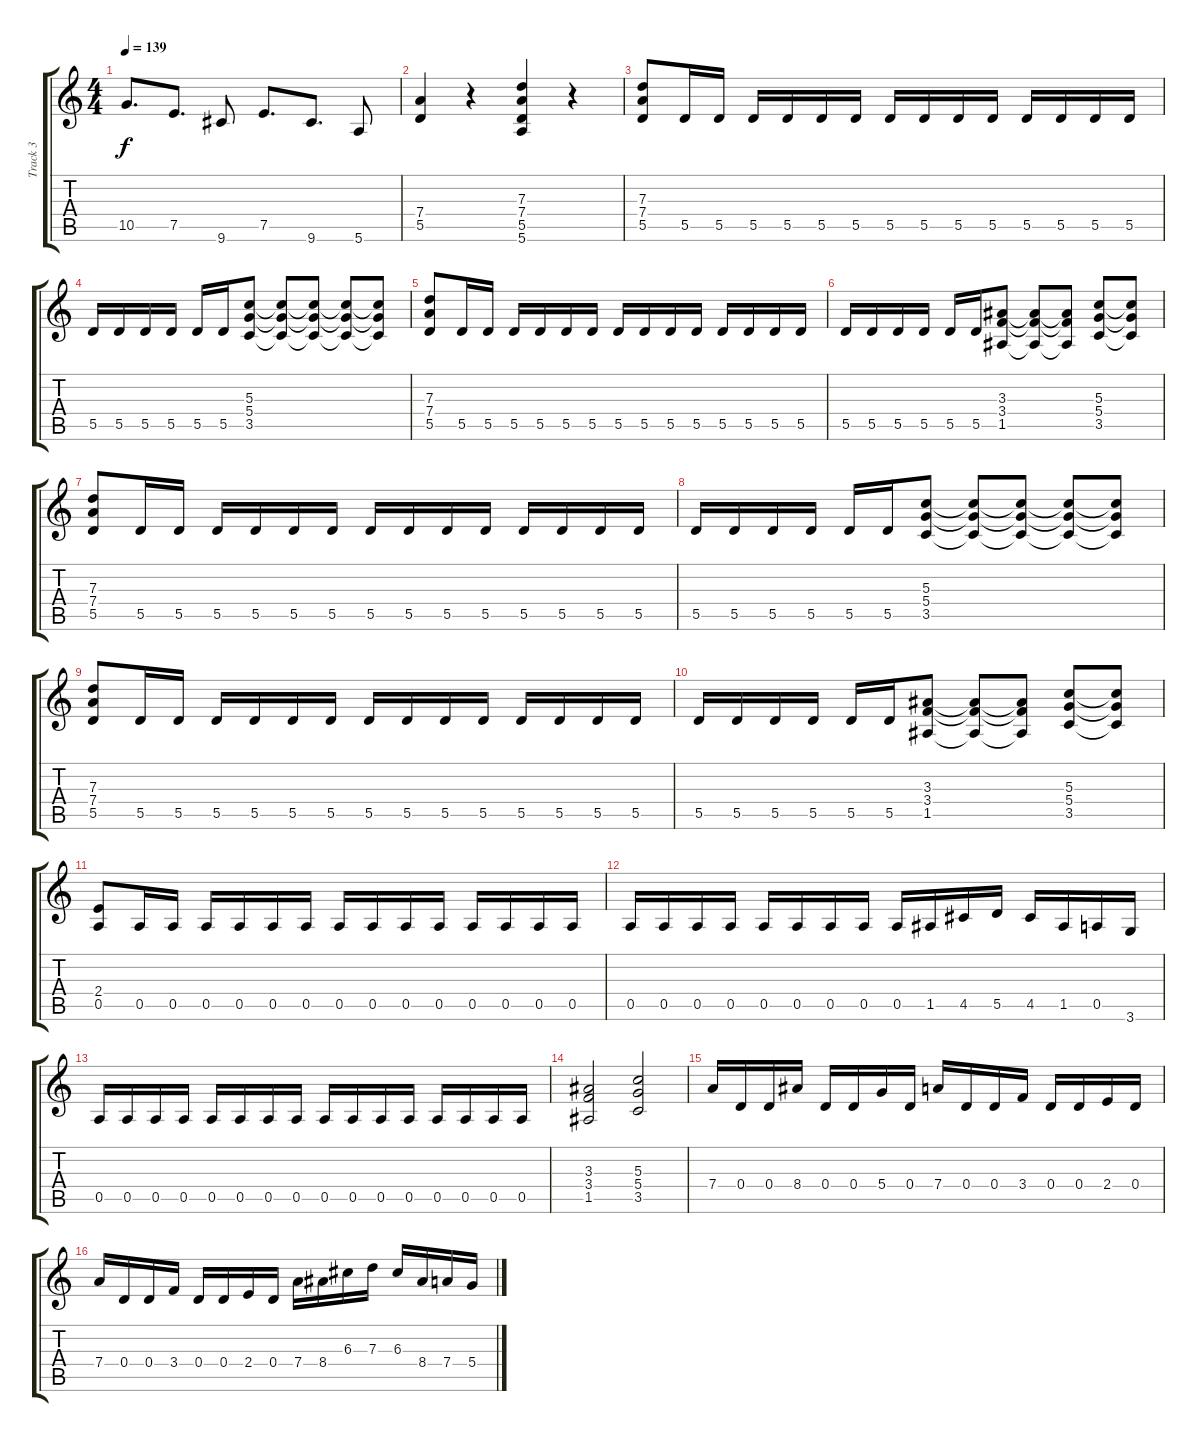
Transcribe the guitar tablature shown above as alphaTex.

\track ("Track 3" "Track 3") {instrument distortionguitar}
\staff {score tabs}
\tuning (E4 B3 G3 D3 A2 E2) {hide}
\ts (4 4)
\tempo 139
\clef g2
\ks c
10.5.8{d dy f} 7.5.8{d} 9.6.8 7.5.8{d} 9.6.8{d} 5.6.8 |
(7.4 5.5).4 r.4 (7.3 7.4 5.5 5.6).4 r.4 |
(7.3 7.4 5.5).8 5.5.16 5.5.16 5.5.16 5.5.16 5.5.16 5.5.16 5.5.16 5.5.16 5.5.16 5.5.16 5.5.16 5.5.16 5.5.16 5.5.16 |
5.5.16 5.5.16 5.5.16 5.5.16 5.5.16 5.5.16 (5.3 5.4 3.5).8 (5.3{t} 5.4{t} 3.5{t}).8 (5.3{t} 5.4{t} 3.5{t}).8 (5.3{t} 5.4{t} 3.5{t}).8 (5.3{t} 5.4{t} 3.5{t}).8 |
(7.3 7.4 5.5).8 5.5.16 5.5.16 5.5.16 5.5.16 5.5.16 5.5.16 5.5.16 5.5.16 5.5.16 5.5.16 5.5.16 5.5.16 5.5.16 5.5.16 |
5.5.16 5.5.16 5.5.16 5.5.16 5.5.16 5.5.16 (3.3 3.4 1.5).8 (3.3{t} 3.4{t} 1.5{t}).8 (3.3{t} 3.4{t} 1.5{t}).8 (5.3 5.4 3.5).8 (5.3{t} 5.4{t} 3.5{t}).8 |
(7.3 7.4 5.5).8 5.5.16 5.5.16 5.5.16 5.5.16 5.5.16 5.5.16 5.5.16 5.5.16 5.5.16 5.5.16 5.5.16 5.5.16 5.5.16 5.5.16 |
5.5.16 5.5.16 5.5.16 5.5.16 5.5.16 5.5.16 (5.3 5.4 3.5).8 (5.3{t} 5.4{t} 3.5{t}).8 (5.3{t} 5.4{t} 3.5{t}).8 (5.3{t} 5.4{t} 3.5{t}).8 (5.3{t} 5.4{t} 3.5{t}).8 |
(7.3 7.4 5.5).8 5.5.16 5.5.16 5.5.16 5.5.16 5.5.16 5.5.16 5.5.16 5.5.16 5.5.16 5.5.16 5.5.16 5.5.16 5.5.16 5.5.16 |
5.5.16 5.5.16 5.5.16 5.5.16 5.5.16 5.5.16 (3.3 3.4 1.5).8 (3.3{t} 3.4{t} 1.5{t}).8 (3.3{t} 3.4{t} 1.5{t}).8 (5.3 5.4 3.5).8 (5.3{t} 5.4{t} 3.5{t}).8 |
(2.4 0.5).8 0.5.16 0.5.16 0.5.16 0.5.16 0.5.16 0.5.16 0.5.16 0.5.16 0.5.16 0.5.16 0.5.16 0.5.16 0.5.16 0.5.16 |
0.5.16 0.5.16 0.5.16 0.5.16 0.5.16 0.5.16 0.5.16 0.5.16 0.5.16 1.5.16 4.5.16 5.5.16 4.5.16 1.5.16 0.5.16 3.6.16 |
0.5.16 0.5.16 0.5.16 0.5.16 0.5.16 0.5.16 0.5.16 0.5.16 0.5.16 0.5.16 0.5.16 0.5.16 0.5.16 0.5.16 0.5.16 0.5.16 |
(3.3 3.4 1.5).2 (5.3 5.4 3.5).2 |
7.4.16 0.4.16 0.4.16 8.4.16 0.4.16 0.4.16 5.4.16 0.4.16 7.4.16 0.4.16 0.4.16 3.4.16 0.4.16 0.4.16 2.4.16 0.4.16 |
7.4.16 0.4.16 0.4.16 3.4.16 0.4.16 0.4.16 2.4.16 0.4.16 7.4.16 8.4.16 6.3.16 7.3.16 6.3.16 8.4.16 7.4.16 5.4.16
